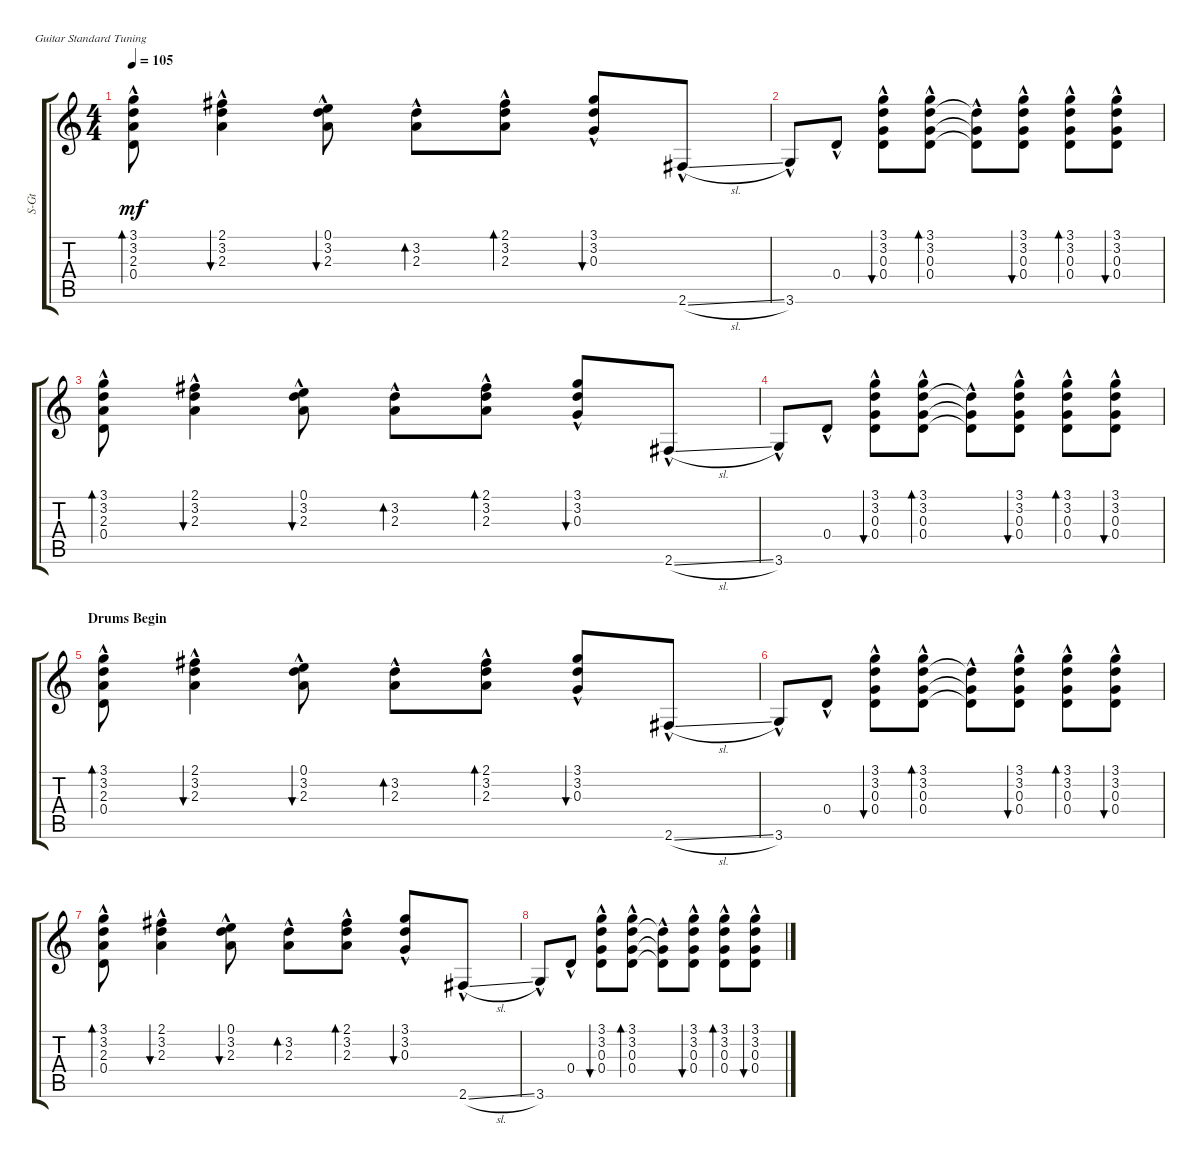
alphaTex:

\defaultSystemsLayout 4
\otherSystemsTrackNameOrientation horizontal
\chordDiagramsInScore
\track ("Zakk Wylde Acoustic Rhythm" "S-Gt") {instrument acousticguitarsteel}
\staff {score tabs}
\tuning (E4 B3 G3 D3 A2 E2)
\ts (4 4)
\tempo 105
\clef g2
\ks c
(3.1{hac} 0.4{hac} 2.3{hac} 3.2{hac}).8{bd 79 dy mf} (2.1{hac} 3.2{hac} 2.3{hac}).4{bu 78} (0.1{hac} 2.3{hac} 3.2{hac}).8{bu 77} (3.2{hac} 2.3{hac}).8{bd 76} (2.1{hac} 2.3{hac} 3.2{hac}).8{bd 75} (3.1{hac} 3.2{hac} 0.3{hac}).8{bu 74} 2.6{sl hac}.8 |
3.6{hac}.8 0.4{hac}.8 (0.3{hac} 3.2{hac} 0.4{hac} 3.1).8{bu 56} (3.2{hac} 0.4{hac} 0.3{hac} 3.1).8{bd 53} (0.4{hac t} 0.3{hac t} 3.2{hac t}).8 (0.4{hac} 0.3{hac} 3.2{hac} 3.1).8{bu 55} (0.4{hac} 0.3{hac} 3.2{hac} 3.1).8{bd 52} (0.4{hac} 0.3{hac} 3.2{hac} 3.1).8{bu 54} |
(3.1{hac} 0.4{hac} 2.3{hac} 3.2{hac}).8{bd 79} (2.1{hac} 3.2{hac} 2.3{hac}).4{bu 78} (0.1{hac} 2.3{hac} 3.2{hac}).8{bu 77} (3.2{hac} 2.3{hac}).8{bd 76} (2.1{hac} 2.3{hac} 3.2{hac}).8{bd 75} (3.1{hac} 3.2{hac} 0.3{hac}).8{bu 74} 2.6{sl hac}.8 |
3.6{hac}.8 0.4{hac}.8 (0.3{hac} 3.2{hac} 0.4{hac} 3.1).8{bu 56} (3.2{hac} 0.4{hac} 0.3{hac} 3.1).8{bd 53} (0.4{hac t} 0.3{hac t} 3.2{hac t}).8 (0.4{hac} 0.3{hac} 3.2{hac} 3.1).8{bu 55} (0.4{hac} 0.3{hac} 3.2{hac} 3.1).8{bd 52} (0.4{hac} 0.3{hac} 3.2{hac} 3.1).8{bu 54} |
\section ("" "Drums Begin")
(3.1{hac} 0.4{hac} 2.3{hac} 3.2{hac}).8{bd 79} (2.1{hac} 3.2{hac} 2.3{hac}).4{bu 78} (0.1{hac} 2.3{hac} 3.2{hac}).8{bu 77} (3.2{hac} 2.3{hac}).8{bd 76} (2.1{hac} 2.3{hac} 3.2{hac}).8{bd 75} (3.1{hac} 3.2{hac} 0.3{hac}).8{bu 74} 2.6{sl hac}.8 |
3.6{hac}.8 0.4{hac}.8 (0.3{hac} 3.2{hac} 0.4{hac} 3.1).8{bu 56} (3.2{hac} 0.4{hac} 0.3{hac} 3.1).8{bd 53} (0.4{hac t} 0.3{hac t} 3.2{hac t}).8 (0.4{hac} 0.3{hac} 3.2{hac} 3.1).8{bu 55} (0.4{hac} 0.3{hac} 3.2{hac} 3.1).8{bd 52} (0.4{hac} 0.3{hac} 3.2{hac} 3.1).8{bu 54} |
(3.1{hac} 0.4{hac} 2.3{hac} 3.2{hac}).8{bd 79} (2.1{hac} 3.2{hac} 2.3{hac}).4{bu 78} (0.1{hac} 2.3{hac} 3.2{hac}).8{bu 77} (3.2{hac} 2.3{hac}).8{bd 76} (2.1{hac} 2.3{hac} 3.2{hac}).8{bd 75} (3.1{hac} 3.2{hac} 0.3{hac}).8{bu 74} 2.6{sl hac}.8 |
3.6{hac}.8 0.4{hac}.8 (0.3{hac} 3.2{hac} 0.4{hac} 3.1).8{bu 56} (3.2{hac} 0.4{hac} 0.3{hac} 3.1).8{bd 53} (0.4{hac t} 0.3{hac t} 3.2{hac t}).8 (0.4{hac} 0.3{hac} 3.2{hac} 3.1).8{bu 55} (0.4{hac} 0.3{hac} 3.2{hac} 3.1).8{bd 52} (0.4{hac} 0.3{hac} 3.2{hac} 3.1).8{bu 54}
